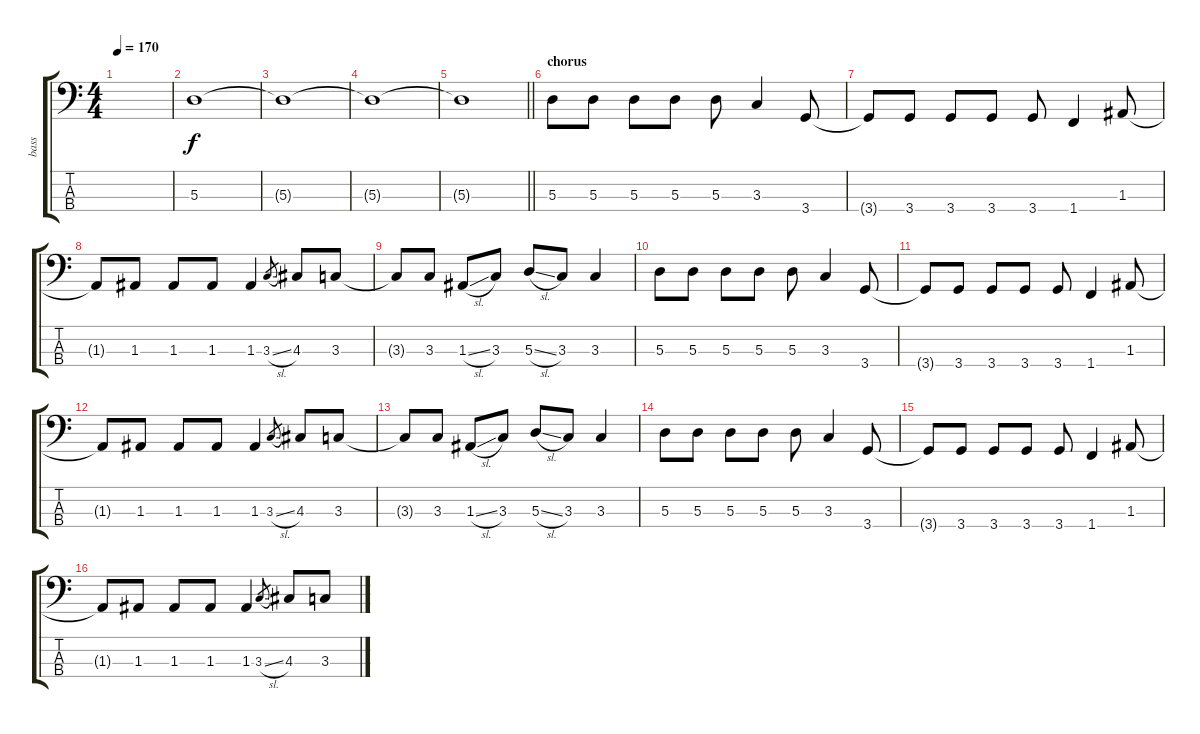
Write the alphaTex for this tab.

\track ("bass" "bass") {instrument electricbassfinger}
\staff {score tabs}
\tuning (G2 D2 A1 E1) {hide}
\ts (4 4)
\tempo 170
\clef f4
\ks c
|
5.3.1 |
5.3{t}.1 |
5.3{t}.1 |
\barLineRight lightlight
5.3{t}.1 |
\section ("" "chorus")
5.3.8 5.3.8 5.3.8 5.3.8 5.3.8 3.3.4 3.4.8 |
3.4{t}.8 3.4.8 3.4.8 3.4.8 3.4.8 1.4.4 1.3.8 |
1.3{t}.8 1.3.8 1.3.8 1.3.8 1.3.4 3.3{sl}.8{gr} 4.3.8 3.3.8 |
3.3{t}.8 3.3.8 1.3{sl}.8 3.3.8 5.3{sl}.8 3.3.8 3.3.4 |
5.3.8 5.3.8 5.3.8 5.3.8 5.3.8 3.3.4 3.4.8 |
3.4{t}.8 3.4.8 3.4.8 3.4.8 3.4.8 1.4.4 1.3.8 |
1.3{t}.8 1.3.8 1.3.8 1.3.8 1.3.4 3.3{sl}.8{gr} 4.3.8 3.3.8 |
3.3{t}.8 3.3.8 1.3{sl}.8 3.3.8 5.3{sl}.8 3.3.8 3.3.4 |
5.3.8 5.3.8 5.3.8 5.3.8 5.3.8 3.3.4 3.4.8 |
3.4{t}.8 3.4.8 3.4.8 3.4.8 3.4.8 1.4.4 1.3.8 |
1.3{t}.8 1.3.8 1.3.8 1.3.8 1.3.4 3.3{sl}.8{gr} 4.3.8 3.3.8
